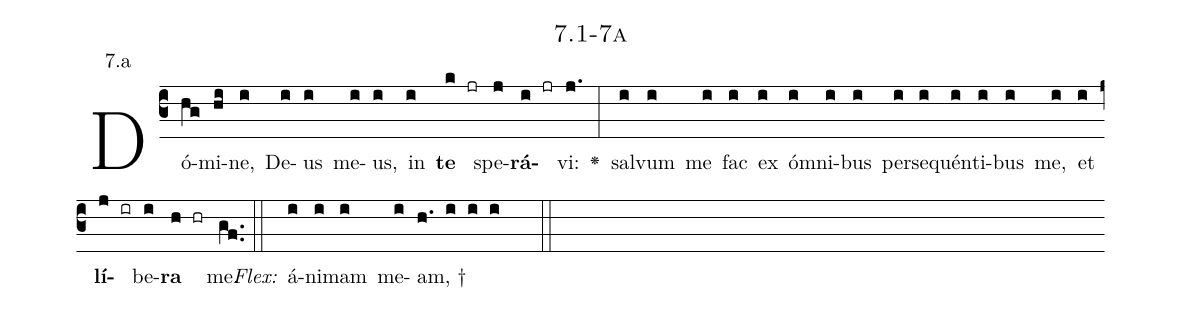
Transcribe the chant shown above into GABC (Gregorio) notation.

name: 7.1-7a;
annotation: 7.a;
%%
(c3)Dó(hg)mi(hi)ne,(i) De(i)us(i) me(i)us,(i) in(i) <b>te</b>(k jr) spe(j)<b>rá</b>(i jr)vi:(j.) <v>\greheightstar</v>(:) sal(i)vum(i) me(i) fac(i) ex(i) óm(i)ni(i)bus(i) per(i)se(i)quén(i)ti(i)bus(i) me,(i) et(i) <b>lí</b>(j ir)be(i)<b>ra</b>(h hr) me.(gf..) (::)
<i>Flex:</i>()  á(i)ni(i)mam(i) me(i)am, †(h. i i i  ::)

%E(i) u(i) o(j) u(i) a(h) e.(gf..) (::)
